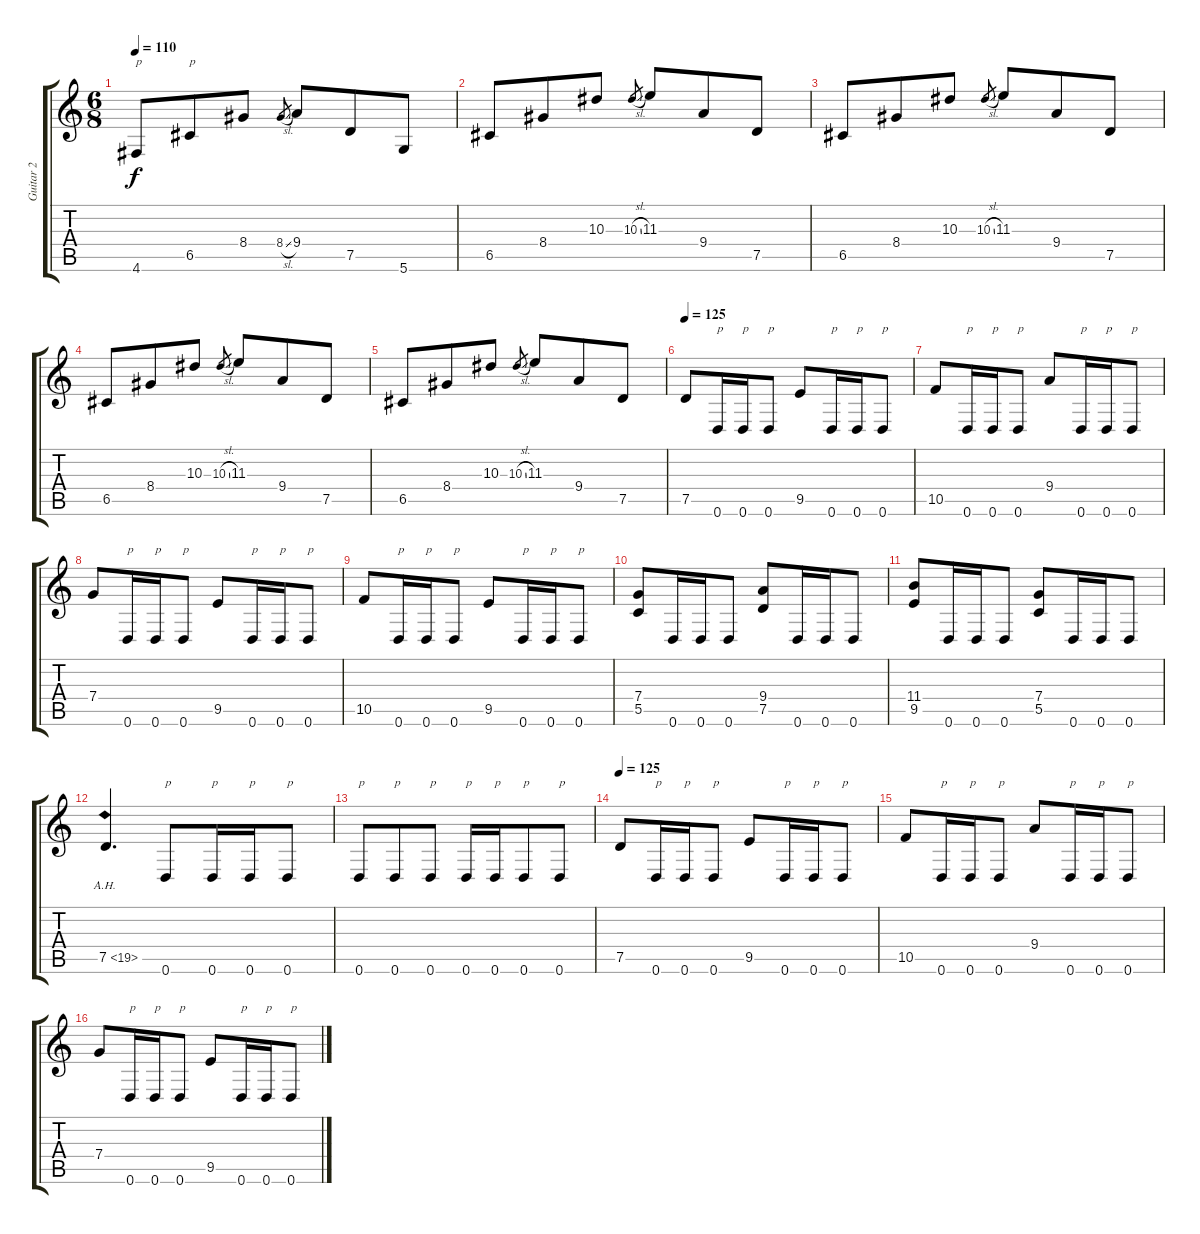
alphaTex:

\track ("Guitar 2" "Guitar 2") {instrument distortionguitar}
\staff {score tabs}
\tuning (D4 A3 F3 C3 G2 D2) {hide}
\ts (6 8)
\tempo 110
\clef g2
\ks c
4.6.8{txt "p" dy f} 6.5.8{txt "p"} 8.4.8 8.4{sl}.8{gr} 9.4.8 7.5.8 5.6.8 |
6.5.8 8.4.8 10.3.8 10.3{sl}.8{gr} 11.3.8 9.4.8 7.5.8 |
6.5.8 8.4.8 10.3.8 10.3{sl}.8{gr} 11.3.8 9.4.8 7.5.8 |
6.5.8 8.4.8 10.3.8 10.3{sl}.8{gr} 11.3.8 9.4.8 7.5.8 |
6.5.8 8.4.8 10.3.8 10.3{sl}.8{gr} 11.3.8 9.4.8 7.5.8 |
\tempo 125
7.5.8 0.6.16{txt "p"} 0.6.16{txt "p"} 0.6.8{txt "p"} 9.5.8 0.6.16{txt "p"} 0.6.16{txt "p"} 0.6.8{txt "p"} |
10.5.8 0.6.16{txt "p"} 0.6.16{txt "p"} 0.6.8{txt "p"} 9.4.8 0.6.16{txt "p"} 0.6.16{txt "p"} 0.6.8{txt "p"} |
7.4.8 0.6.16{txt "p"} 0.6.16{txt "p"} 0.6.8{txt "p"} 9.5.8 0.6.16{txt "p"} 0.6.16{txt "p"} 0.6.8{txt "p"} |
10.5.8 0.6.16{txt "p"} 0.6.16{txt "p"} 0.6.8{txt "p"} 9.5.8 0.6.16{txt "p"} 0.6.16{txt "p"} 0.6.8{txt "p"} |
(7.4 5.5).8 0.6.16 0.6.16 0.6.8 (9.4 7.5).8 0.6.16 0.6.16 0.6.8 |
(11.4 9.5).8 0.6.16 0.6.16 0.6.8 (7.4 5.5).8 0.6.16 0.6.16 0.6.8 |
7.5{ah 12}.4{d} 0.6.8{txt "p"} 0.6.16{txt "p"} 0.6.16{txt "p"} 0.6.8{txt "p"} |
0.6.8{txt "p"} 0.6.8{txt "p"} 0.6.8{txt "p"} 0.6.16{txt "p"} 0.6.16{txt "p"} 0.6.8{txt "p"} 0.6.8{txt "p"} |
\tempo 125
7.5.8 0.6.16{txt "p"} 0.6.16{txt "p"} 0.6.8{txt "p"} 9.5.8 0.6.16{txt "p"} 0.6.16{txt "p"} 0.6.8{txt "p"} |
10.5.8 0.6.16{txt "p"} 0.6.16{txt "p"} 0.6.8{txt "p"} 9.4.8 0.6.16{txt "p"} 0.6.16{txt "p"} 0.6.8{txt "p"} |
7.4.8 0.6.16{txt "p"} 0.6.16{txt "p"} 0.6.8{txt "p"} 9.5.8 0.6.16{txt "p"} 0.6.16{txt "p"} 0.6.8{txt "p"}
